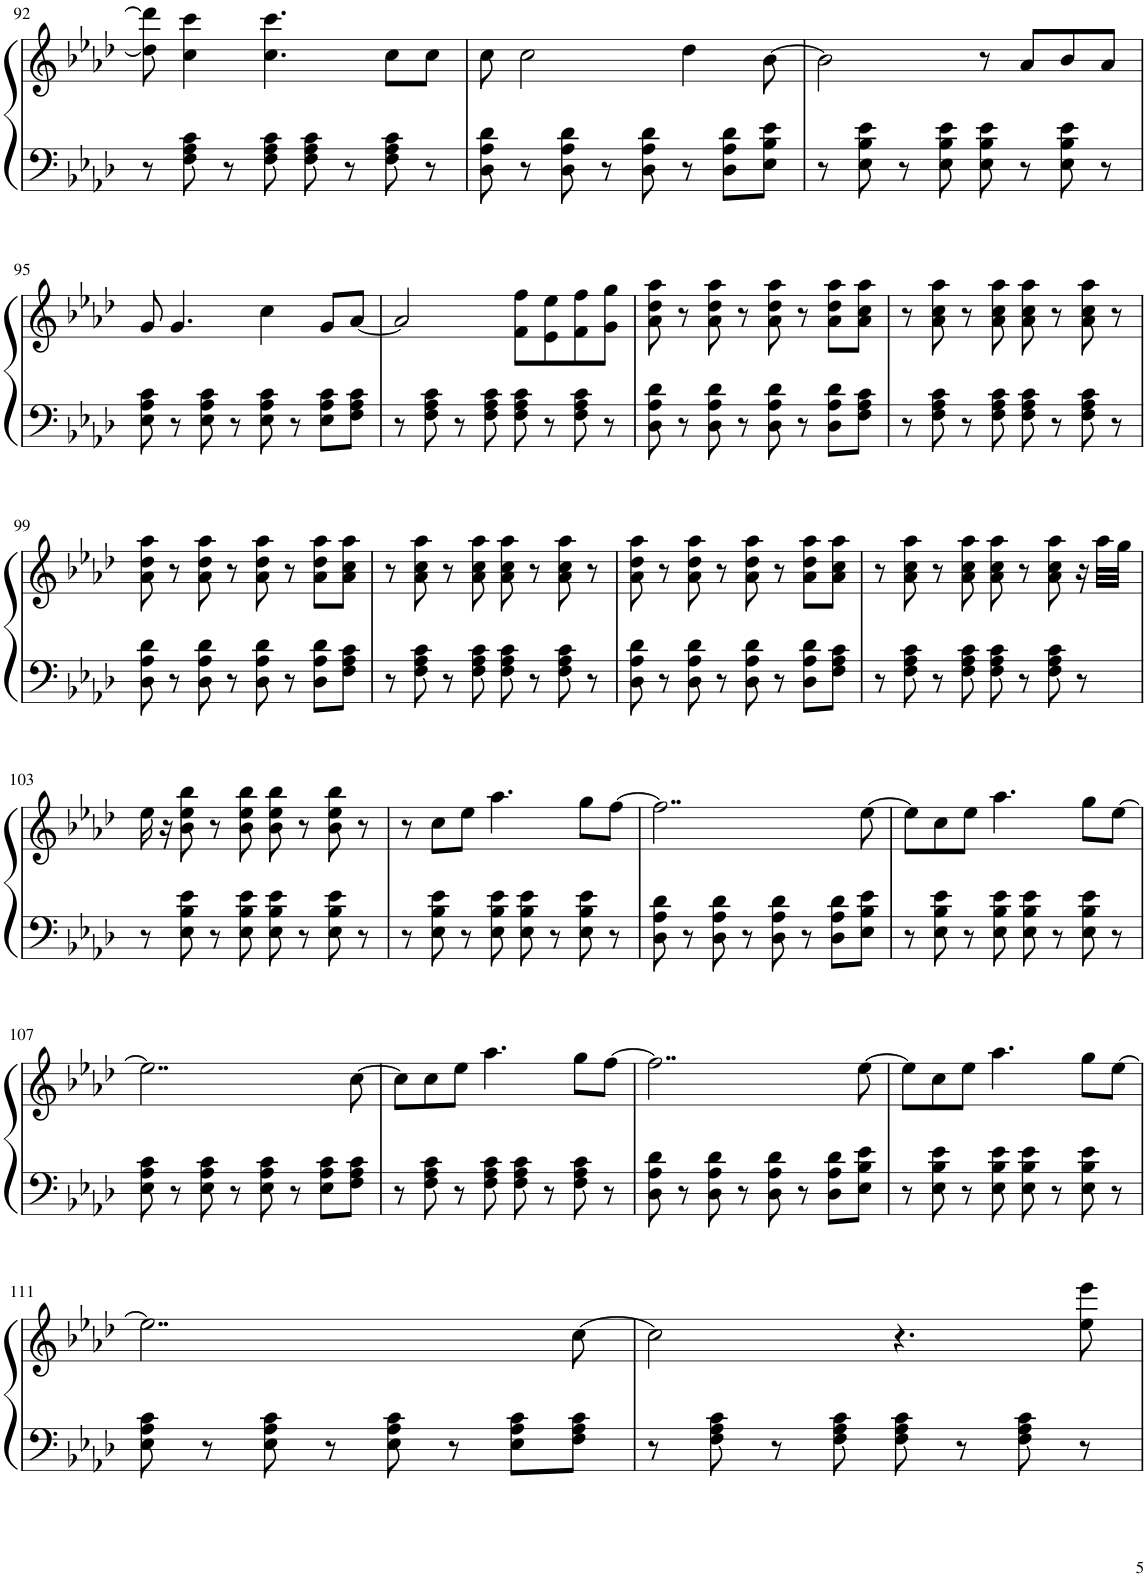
**kern	**kern
*part1	*part1
*staff2	*staff1
*I"Piano	*
*I'Pno.	*
!!LO:PB:g=z
*clefF4	*clefG2
*k[b-e-a-d-]	*k[b-e-a-d-]
*M4/4	*M4/4
=92	=92
8r	8dd-\] 8ddd-\]
8F\ 8A-\ 8c\	4cc\ 4ccc\
8r	.
8F\ 8A-\ 8c\	4.cc\ 4.ccc\
8F\ 8A-\ 8c\	.
8r	.
8F\ 8A-\ 8c\	8cc\L
8r	8cc\J
=93	=93
8D-\ 8A-\ 8d-\	8cc\
8r	2cc\
8D-\ 8A-\ 8d-\	.
8r	.
8D-\ 8A-\ 8d-\	.
8r	4dd-\
8D-\ 8A-\ 8d-\L	.
8E-\ 8B-\ 8e-\J	[8b-\
=94	=94
8r	2b-\]
8E-\ 8B-\ 8e-\	.
8r	.
8E-\ 8B-\ 8e-\	.
8E-\ 8B-\ 8e-\	8r
8r	8a-/L
8E-\ 8B-\ 8e-\	8b-/
8r	8a-/J
!!LO:LB:g=z
=95	=95
8E-\ 8A-\ 8c\	8g/
8r	4.g/
8E-\ 8A-\ 8c\	.
8r	.
8E-\ 8A-\ 8c\	4cc\
8r	.
8E-\ 8A-\ 8c\L	8g/L
8F\ 8A-\ 8c\J	[8a-/J
=96	=96
8r	2a-/]
8F\ 8A-\ 8c\	.
8r	.
8F\ 8A-\ 8c\	.
8F\ 8A-\ 8c\	8f\ 8ff\L
8r	8e-\ 8ee-\
8F\ 8A-\ 8c\	8f\ 8ff\
8r	8g\ 8gg\J
=97	=97
8D-\ 8A-\ 8d-\	8a-\ 8dd-\ 8aa-\
8r	8r
8D-\ 8A-\ 8d-\	8a-\ 8dd-\ 8aa-\
8r	8r
8D-\ 8A-\ 8d-\	8a-\ 8dd-\ 8aa-\
8r	8r
8D-\ 8A-\ 8d-\L	8a-\ 8dd-\ 8aa-\L
8F\ 8A-\ 8c\J	8a-\ 8cc\ 8aa-\J
=98	=98
8r	8r
8F\ 8A-\ 8c\	8a-\ 8cc\ 8aa-\
8r	8r
8F\ 8A-\ 8c\	8a-\ 8cc\ 8aa-\
8F\ 8A-\ 8c\	8a-\ 8cc\ 8aa-\
8r	8r
8F\ 8A-\ 8c\	8a-\ 8cc\ 8aa-\
8r	8r
!!LO:LB:g=z
=99	=99
8D-\ 8A-\ 8d-\	8a-\ 8dd-\ 8aa-\
8r	8r
8D-\ 8A-\ 8d-\	8a-\ 8dd-\ 8aa-\
8r	8r
8D-\ 8A-\ 8d-\	8a-\ 8dd-\ 8aa-\
8r	8r
8D-\ 8A-\ 8d-\L	8a-\ 8dd-\ 8aa-\L
8F\ 8A-\ 8c\J	8a-\ 8cc\ 8aa-\J
=100	=100
8r	8r
8F\ 8A-\ 8c\	8a-\ 8cc\ 8aa-\
8r	8r
8F\ 8A-\ 8c\	8a-\ 8cc\ 8aa-\
8F\ 8A-\ 8c\	8a-\ 8cc\ 8aa-\
8r	8r
8F\ 8A-\ 8c\	8a-\ 8cc\ 8aa-\
8r	8r
=101	=101
8D-\ 8A-\ 8d-\	8a-\ 8dd-\ 8aa-\
8r	8r
8D-\ 8A-\ 8d-\	8a-\ 8dd-\ 8aa-\
8r	8r
8D-\ 8A-\ 8d-\	8a-\ 8dd-\ 8aa-\
8r	8r
8D-\ 8A-\ 8d-\L	8a-\ 8dd-\ 8aa-\L
8F\ 8A-\ 8c\J	8a-\ 8cc\ 8aa-\J
=102	=102
8r	8r
8F\ 8A-\ 8c\	8a-\ 8cc\ 8aa-\
8r	8r
8F\ 8A-\ 8c\	8a-\ 8cc\ 8aa-\
8F\ 8A-\ 8c\	8a-\ 8cc\ 8aa-\
8r	8r
8F\ 8A-\ 8c\	8a-\ 8cc\ 8aa-\
8r	16r
.	32aa-\LLL
.	32gg\JJJ
!!LO:LB:g=z
=103	=103
8r	16ee-\
.	16r
8E-\ 8B-\ 8e-\	8b-\ 8ee-\ 8bb-\
8r	8r
8E-\ 8B-\ 8e-\	8b-\ 8ee-\ 8bb-\
8E-\ 8B-\ 8e-\	8b-\ 8ee-\ 8bb-\
8r	8r
8E-\ 8B-\ 8e-\	8b-\ 8ee-\ 8bb-\
8r	8r
=104	=104
8r	8r
8E-\ 8B-\ 8e-\	8cc\L
8r	8ee-\J
8E-\ 8B-\ 8e-\	4.aa-\
8E-\ 8B-\ 8e-\	.
8r	.
8E-\ 8B-\ 8e-\	8gg\L
8r	[8ff\J
=105	=105
8D-\ 8A-\ 8d-\	2..ff\]
8r	.
8D-\ 8A-\ 8d-\	.
8r	.
8D-\ 8A-\ 8d-\	.
8r	.
8D-\ 8A-\ 8d-\L	.
8E-\ 8B-\ 8e-\J	[8ee-\
=106	=106
8r	8ee-\L]
8E-\ 8B-\ 8e-\	8cc\
8r	8ee-\J
8E-\ 8B-\ 8e-\	4.aa-\
8E-\ 8B-\ 8e-\	.
8r	.
8E-\ 8B-\ 8e-\	8gg\L
8r	[8ee-\J
!!LO:LB:g=z
=107	=107
8E-\ 8A-\ 8c\	2..ee-\]
8r	.
8E-\ 8A-\ 8c\	.
8r	.
8E-\ 8A-\ 8c\	.
8r	.
8E-\ 8A-\ 8c\L	.
8F\ 8A-\ 8c\J	[8cc\
=108	=108
8r	8cc\L]
8F\ 8A-\ 8c\	8cc\
8r	8ee-\J
8F\ 8A-\ 8c\	4.aa-\
8F\ 8A-\ 8c\	.
8r	.
8F\ 8A-\ 8c\	8gg\L
8r	[8ff\J
=109	=109
8D-\ 8A-\ 8d-\	2..ff\]
8r	.
8D-\ 8A-\ 8d-\	.
8r	.
8D-\ 8A-\ 8d-\	.
8r	.
8D-\ 8A-\ 8d-\L	.
8E-\ 8B-\ 8e-\J	[8ee-\
=110	=110
8r	8ee-\L]
8E-\ 8B-\ 8e-\	8cc\
8r	8ee-\J
8E-\ 8B-\ 8e-\	4.aa-\
8E-\ 8B-\ 8e-\	.
8r	.
8E-\ 8B-\ 8e-\	8gg\L
8r	[8ee-\J
!!LO:LB:g=z
=111	=111
8E-\ 8A-\ 8c\	2..ee-\]
8r	.
8E-\ 8A-\ 8c\	.
8r	.
8E-\ 8A-\ 8c\	.
8r	.
8E-\ 8A-\ 8c\L	.
8F\ 8A-\ 8c\J	[8cc\
=112	=112
8r	2cc\]
8F\ 8A-\ 8c\	.
8r	.
8F\ 8A-\ 8c\	.
8F\ 8A-\ 8c\	4.r
8r	.
8F\ 8A-\ 8c\	.
8r	8ee-\ 8eee-\
=	=
*-	*-
